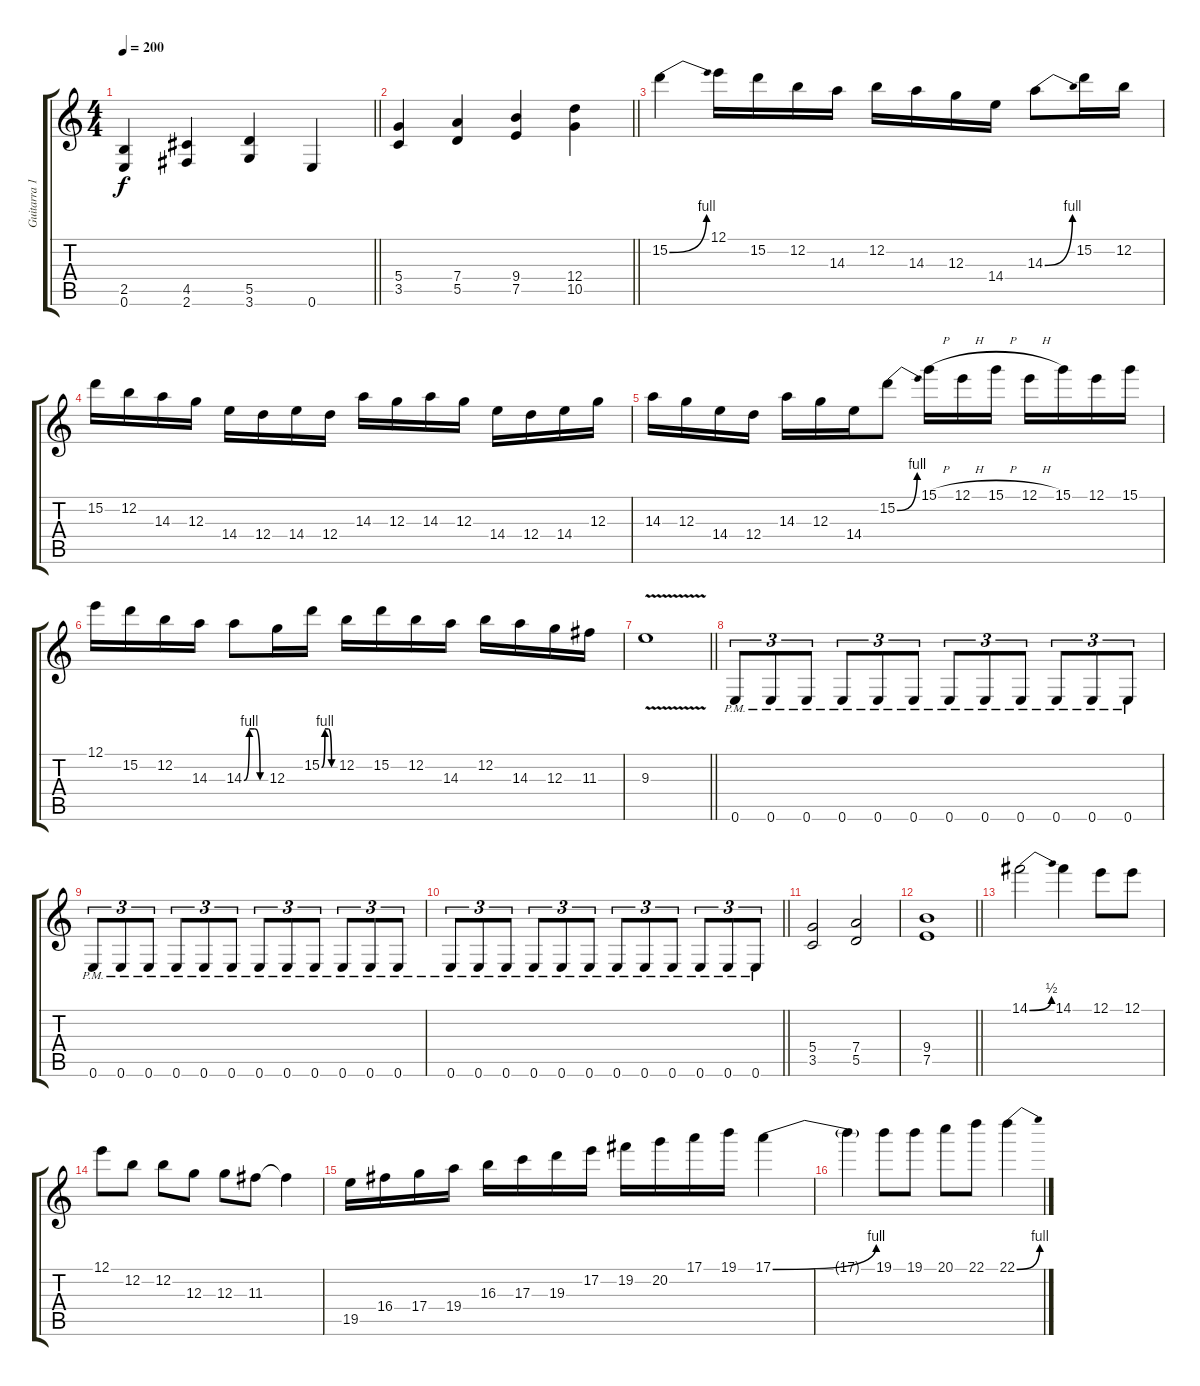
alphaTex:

\track ("Guitarra 1" "Guitarra 1") {instrument overdrivenguitar}
\staff {score tabs}
\tuning (E4 B3 G3 D3 A2 E2) {hide}
\ts (4 4)
\tempo 200
\clef g2
\barLineRight lightlight
\ks c
(2.5 0.6).4{dy f} (4.5 2.6).4 (5.5 3.6).4 0.6.4 |
\barLineRight lightlight
(5.4 3.5).4 (7.4 5.5).4 (9.4 7.5).4 (12.4 10.5).4 |
\section ("" "")
15.2{be (bend 0 0 60 4)}.4 12.1.16 15.2.16 12.2.16 14.3.16 12.2.16 14.3.16 12.3.16 14.4.16 14.3{be (bend 0 0 60 4)}.8 15.2.16 12.2.16 |
15.2.16 12.2.16 14.3.16 12.3.16 14.4.16 12.4.16 14.4.16 12.4.16 14.3.16 12.3.16 14.3.16 12.3.16 14.4.16 12.4.16 14.4.16 12.3.16 |
14.3.16 12.3.16 14.4.16 12.4.16 14.3.16 12.3.16 14.4.16 15.2{be (bend 0 0 60 4)}.8 15.1{h}.16 12.1{h}.16 15.1{h}.16 12.1{h}.16 15.1.16 12.1.16 15.1.16 |
12.1.16 15.2.16 12.2.16 14.3.16 14.3{be (custom 0 0 15 4 30 4 45 0 60 0)}.8 12.3.16 15.2{be (custom 0 0 15 4 30 4 45 0 60 0)}.16 12.2.16 15.2.16 12.2.16 14.3.16 12.2.16 14.3.16 12.3.16 11.3.16 |
\barLineRight lightlight
9.3{v}.1 |
0.6{pm}.8{tu (3 2)} 0.6{pm}.8{tu (3 2)} 0.6{pm}.8{tu (3 2)} 0.6{pm}.8{tu (3 2)} 0.6{pm}.8{tu (3 2)} 0.6{pm}.8{tu (3 2)} 0.6{pm}.8{tu (3 2)} 0.6{pm}.8{tu (3 2)} 0.6{pm}.8{tu (3 2)} 0.6{pm}.8{tu (3 2)} 0.6{pm}.8{tu (3 2)} 0.6{pm}.8{tu (3 2)} |
0.6{pm}.8{tu (3 2)} 0.6{pm}.8{tu (3 2)} 0.6{pm}.8{tu (3 2)} 0.6{pm}.8{tu (3 2)} 0.6{pm}.8{tu (3 2)} 0.6{pm}.8{tu (3 2)} 0.6{pm}.8{tu (3 2)} 0.6{pm}.8{tu (3 2)} 0.6{pm}.8{tu (3 2)} 0.6{pm}.8{tu (3 2)} 0.6{pm}.8{tu (3 2)} 0.6{pm}.8{tu (3 2)} |
\barLineRight lightlight
0.6{pm}.8{tu (3 2)} 0.6{pm}.8{tu (3 2)} 0.6{pm}.8{tu (3 2)} 0.6{pm}.8{tu (3 2)} 0.6{pm}.8{tu (3 2)} 0.6{pm}.8{tu (3 2)} 0.6{pm}.8{tu (3 2)} 0.6{pm}.8{tu (3 2)} 0.6{pm}.8{tu (3 2)} 0.6{pm}.8{tu (3 2)} 0.6{pm}.8{tu (3 2)} 0.6{pm}.8{tu (3 2)} |
(5.4 3.5).2 (7.4 5.5).2 |
\barLineRight lightlight
(9.4 7.5).1 |
14.1{be (bend 0 0 60 2)}.2 14.1.4 12.1.8 12.1.8 |
12.1.8 12.2.8 12.2.8 12.3.8 12.3.8 11.3.8 11.3{t}.4 |
19.5.16 16.4.16 17.4.16 19.4.16 16.3.16 17.3.16 19.3.16 17.2.16 19.2.16 20.2.16 17.1.16 19.1.16 17.1{be (bend 0 0 60 4)}.4 |
17.1{t}.4 19.1.8 19.1.8 20.1.8 22.1.8 22.1{be (bend 0 0 60 4)}.4
